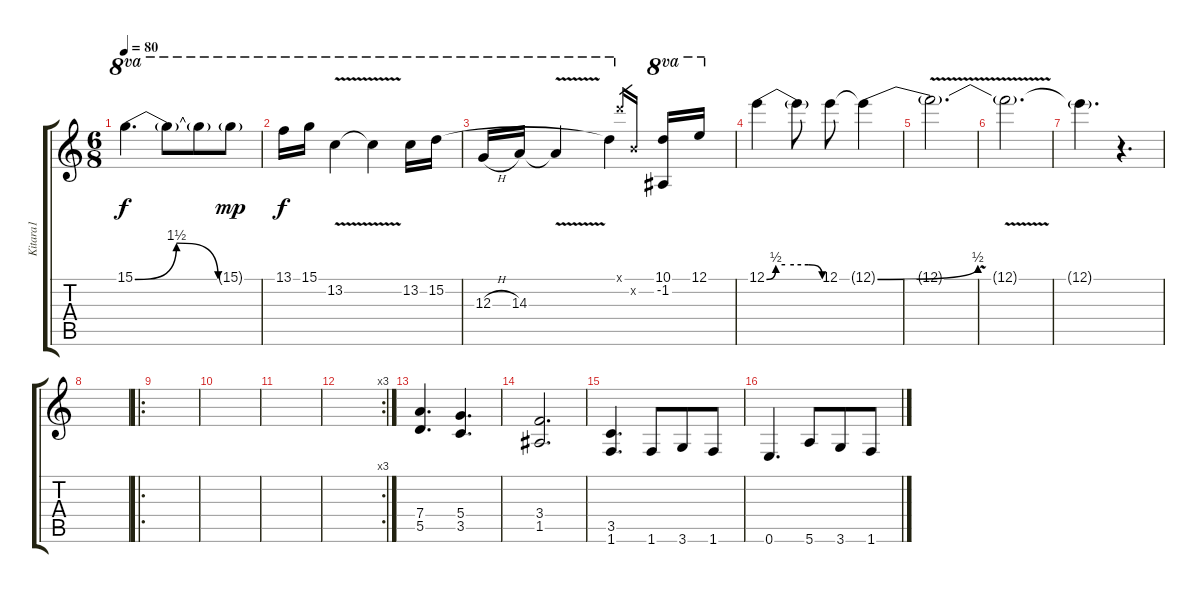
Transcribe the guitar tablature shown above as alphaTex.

\track ("Kitara1" "Kitara1") {instrument overdrivenguitar}
\staff {score tabs}
\tuning (E4 B3 G3 D3 A2 E2) {hide}
\ts (6 8)
\tempo 80
\clef g2
\ks c
15.1{be (bendrelease 0 0 10 6 50 6 60 0)}.4{d ot 8va dy f} 15.1{t}.8{ot 8va} 15.1{t}.8{ot 8va} 15.1{g}.8{ot 8va dy mp} |
13.1.16{ot 8va dy f} 15.1.16{ot 8va} 13.2{v}.4{ot 8va} 13.2{t}.4{ot 8va} 13.2.16{ot 8va} 15.2.16{ot 8va} |
12.3{h}.16{ot 8va} 14.3.16{ot 8va} 14.3{v t}.4{ot 8va} 15.2{t}.4{ot 8va} 10.1{x}.16{gr} 0.2{x}.16{gr} (10.1 -1.2).16{ot 8va} 12.1.16{ot 8va} |
12.1{be (custom 0 0 10 2 20 2 45 2 60 0)}.4 12.1{t}.8 12.1.8 12.1{be (bend 0 0 60 2) t}.4 |
12.1{v t}.2{d} |
12.1{t}.2{d} |
12.1{t}.4{d} r.4{d} |
|
\ro
|
|
|
\rc 3
|
(7.4 5.5).4{d} (5.4 3.5).4{d} |
(3.4 1.5).2{d} |
(3.5 1.6).4{d} 1.6.8 3.6.8 1.6.8 |
0.6.4{d} 5.6.8 3.6.8 1.6.8
